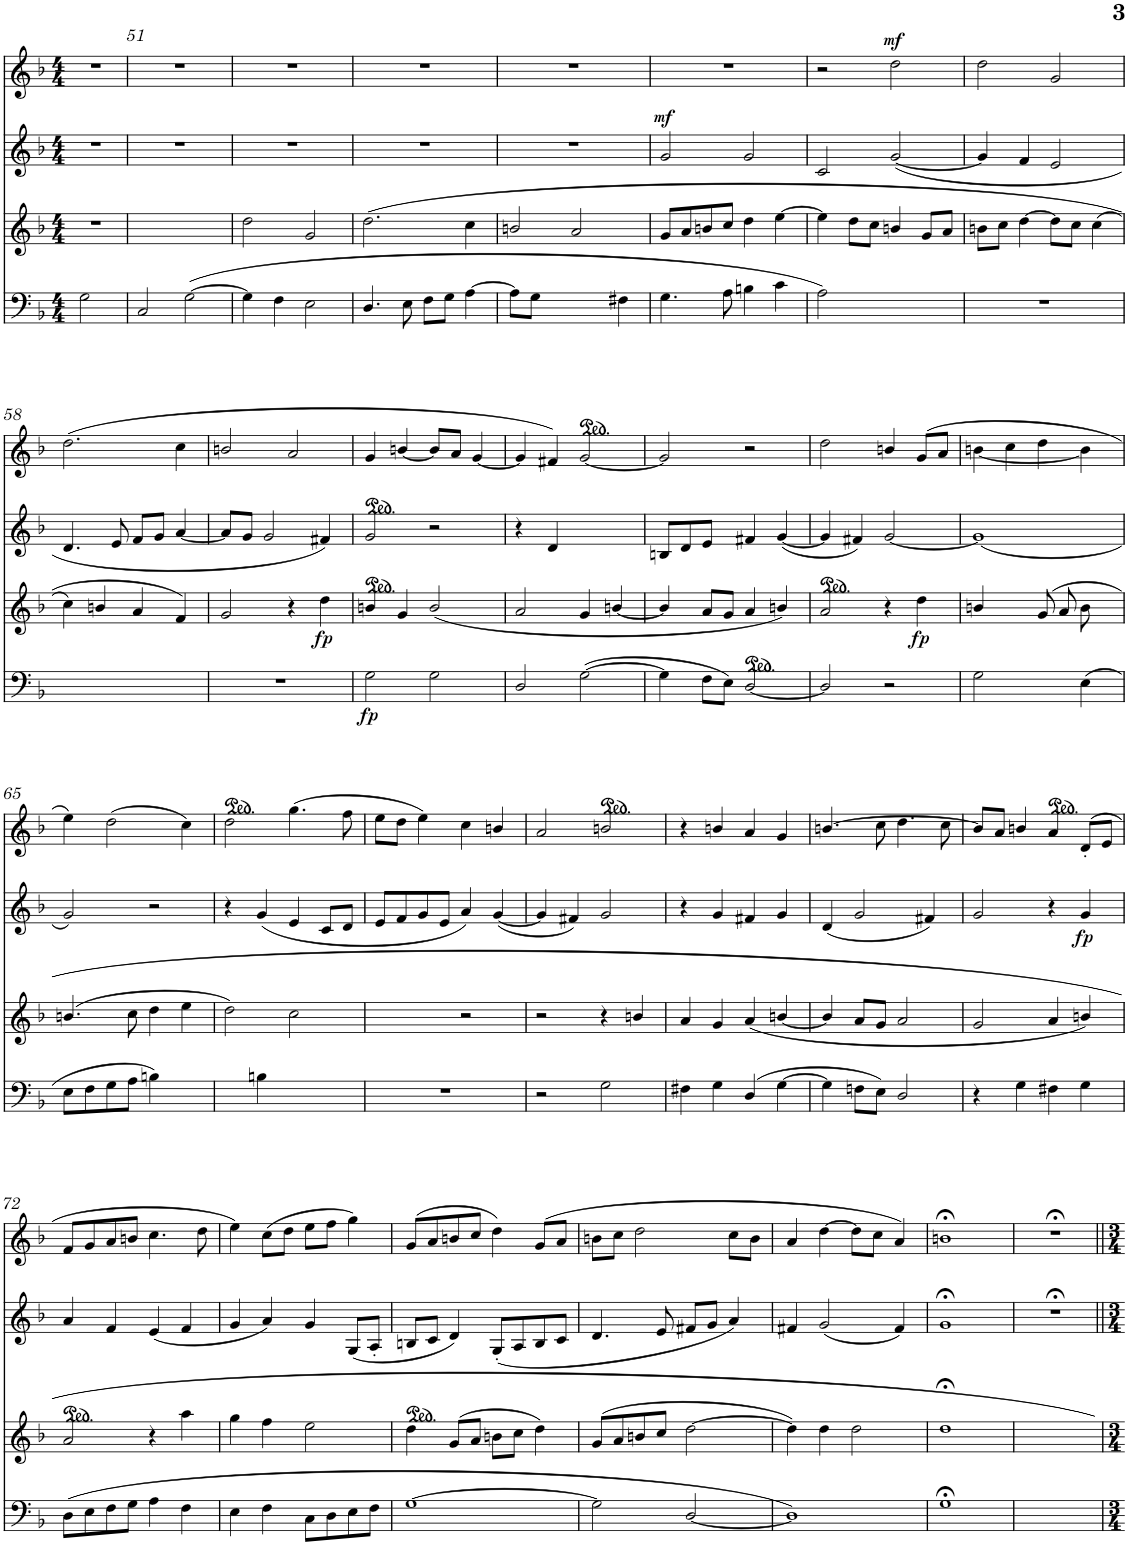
**kern	**dynam	**kern	**dynam	**kern	**dynam	**kern	**dynam
*part4	*part4	*part3	*part3	*part2	*part2	*part1	*part1
*staff4	*staff4	*staff3	*staff3	*staff2	*staff2	*staff1	*staff1
*I"Voice	*	*I"Voice	*	*I"Voice	*	*I"Voice	*
*I'V	*	*I'V	*	*I'V	*	*I'V	*
!!LO:PB:g=z
*clefF4	*	*clefG2	*	*clefG2	*	*clefG2	*
*k[b-]	*	*k[b-]	*	*k[b-]	*	*k[b-]	*
*M4/4	*	*M4/4	*	*M4/4	*	*M4/4	*
=50X1	=50X1	=50X1	=50X1	=50X1	=50X1	=50X1	=50X1
2G\	.	1r	.	1r	.	1r	.
2ryy	.	.	.	.	.	.	.
=51	=51	=51	=51	=51	=51	=51	=51
2C/	.	1ryy	.	1r	.	1r	.
(>[>2G\	.	.	.	.	.	.	.
=52	=52	=52	=52	=52	=52	=52	=52
4G\]	.	2dd\	.	1r	.	1r	.
4F\	.	.	.	.	.	.	.
2E\	.	2g/	.	.	.	.	.
=53	=53	=53	=53	=53	=53	=53	=53
4.D/	.	(>2.dd\	.	1r	.	1r	.
8E\	.	.	.	.	.	.	.
8F\L	.	.	.	.	.	.	.
8G\J	.	.	.	.	.	.	.
[>4A\	.	4cc\	.	.	.	.	.
=54	=54	=54	=54	=54	=54	=54	=54
8A\L]	.	2bn/	.	1r	.	1r	.
8G\J	.	.	.	.	.	.	.
2.ryy	.	.	.	.	.	.	.
.	.	2a/	.	.	.	.	.
4F#X\	.	4ryy	.	4ryy	.	4ryy	.
=55	=55	=55	=55	=55	=55	=55	=55
!	!	!	!	!	!LO:DY:a	!	!
4.G\	.	8g/L	.	2g/	mf	1r	.
.	.	8a/	.	.	.	.	.
.	.	8bn/	.	.	.	.	.
8A\	.	8cc/J	.	.	.	.	.
4Bn\	.	4dd\	.	2g/	.	.	.
4c\	.	[>4ee\	.	.	.	.	.
=56	=56	=56	=56	=56	=56	=56	=56
2A\)	.	4ee\]	.	2c/	.	2r	.
.	.	8dd\L	.	.	.	.	.
.	.	8cc\J	.	.	.	.	.
!	!	!	!	!	!	!	!LO:DY:a
2ryy	.	4bn/	.	(<[<2g/	.	2dd\	mf
.	.	8g/L	.	.	.	.	.
.	.	8a/J	.	.	.	.	.
=57	=57	=57	=57	=57	=57	=57	=57
1r	.	8bn\L	.	4g/]	.	2dd\	.
.	.	8cc\J	.	.	.	.	.
.	.	[>4dd\	.	4f/	.	.	.
.	.	8dd\L]	.	2e/	.	2g/	.
.	.	8cc\J	.	.	.	.	.
.	.	(>4cc\	.	.	.	.	.
!!LO:LB:g=z
=58	=58	=58	=58	=58	=58	=58	=58
1ryy	.	4cc\)	.	4.d/	.	(>2.dd\	.
.	.	4bn/	.	.	.	.	.
.	.	.	.	8e/	.	.	.
.	.	4a/	.	8f/L	.	.	.
.	.	.	.	8g/J	.	.	.
.	.	4f/)	.	[<4a/	.	4cc\	.
=59	=59	=59	=59	=59	=59	=59	=59
1r	.	2g/	.	8a/L]	.	2bn/	.
.	.	.	.	8g/J	.	.	.
.	.	.	.	2g/	.	.	.
.	.	4r	.	.	.	2a/	.
!	!	!	!LO:DY:b	!	!	!	!
.	.	4dd\	fp	4f#X/)	.	.	.
=60	=60	=60	=60	=60	=60	=60	=60
!	!LO:DY:b	!	!	!	!	!	!
2G\	fp	4bn/	.	2g/	.	4g/	.
.	.	4g/	.	.	.	[<4bn/	.
2G\	.	(<2b/	.	2r	.	8b/L]	.
.	.	.	.	.	.	8a/J	.
.	.	.	.	.	.	[<4g/	.
=61	=61	=61	=61	=61	=61	=61	=61
2D/	.	2a/	.	4r	.	4g/]	.
.	.	.	.	4d/	.	4f#X/)	.
(>[>2G\	.	4g/	.	2ryy	.	[<2g/	.
.	.	[<4bn/	.	.	.	.	.
=62	=62	=62	=62	=62	=62	=62	=62
4G\]	.	4b/]	.	8Bn/L	.	2g/]	.
.	.	.	.	8d/	.	.	.
8F\L	.	8a/L	.	8e/J	.	.	.
8E\J)	.	8g/J	.	8ryy	.	.	.
[<2D/	.	4a/	.	4f#X/	.	2r	.
.	.	4bn/)	.	(<[<4g/	.	.	.
=63	=63	=63	=63	=63	=63	=63	=63
2D/]	.	2a/	.	4g/]	.	2dd\	.
.	.	.	.	4f#X/)	.	.	.
2r	.	4r	.	[<2g/	.	4bn/	.
!	!	!	!LO:DY:b	!	!	!	!
.	.	4dd\	fp	.	.	(>8g/L	.
.	.	.	.	.	.	8a/J	.
=64	=64	=64	=64	=64	=64	=64	=64
2G\	.	4bn/	.	(<1g]	.	[<4bn\	.
.	.	4ryy	.	.	.	4cc\	.
4ryy	.	8g/	.	.	.	4dd\	.
.	.	8a/	.	.	.	.	.
(>4E\	.	8b\	.	.	.	4b\]	.
.	.	8ryy	.	.	.	.	.
!!LO:LB:g=z
=65	=65	=65	=65	=65	=65	=65	=65
8E\L	.	(>4.bn/	.	2g/)	.	4ee\)	.
8F\	.	.	.	.	.	.	.
8G\	.	.	.	.	.	(>2dd\	.
8A\J	.	8cc\	.	.	.	.	.
4Bn\)	.	4dd\	.	2r	.	.	.
4ryy	.	4ee\	.	.	.	4cc\)	.
=66	=66	=66	=66	=66	=66	=66	=66
4ryy	.	2dd\)	.	4r	.	2dd\	.
4Bn\	.	.	.	(<4g/	.	.	.
2ryy	.	2cc\	.	4e/	.	(>4.gg\	.
.	.	.	.	8c/L	.	.	.
.	.	.	.	8d/J	.	8ff\	.
=67	=67	=67	=67	=67	=67	=67	=67
1r	.	2ryy	.	8e/L	.	8ee\L	.
.	.	.	.	8f/	.	8dd\J	.
.	.	.	.	8g/	.	4ee\)	.
.	.	.	.	8e/J	.	.	.
.	.	2r	.	4a/)	.	4cc\	.
.	.	.	.	(<[<4g/	.	4bn/	.
=68	=68	=68	=68	=68	=68	=68	=68
2r	.	2r	.	4g/]	.	2a/	.
.	.	.	.	4f#X/)	.	.	.
2G\	.	4r	.	2g/	.	2bn/	.
.	.	4bn/	.	.	.	.	.
=69	=69	=69	=69	=69	=69	=69	=69
4F#X\	.	4a/	.	4r	.	4r	.
4G\	.	4g/	.	4g/	.	4bn/	.
(>4D/	.	(<4a/	.	4f#X/	.	4a/	.
[>4G\	.	[<4bn/	.	4g/	.	4g/	.
=70	=70	=70	=70	=70	=70	=70	=70
4G\]	.	4b/]	.	(<4d/	.	[>4.bn/	.
8Fn\L	.	8a/L	.	2g/	.	.	.
8E\J)	.	8g/J	.	.	.	8cc\	.
2D/	.	2a/	.	.	.	4.dd\	.
.	.	.	.	4f#X/)	.	.	.
.	.	.	.	.	.	8cc\	.
=71	=71	=71	=71	=71	=71	=71	=71
4r	.	2g/	.	2g/	.	8b/L]	.
.	.	.	.	.	.	8a/J	.
4G\	.	.	.	.	.	4bn/	.
4F#X\	.	4a/	.	4r	.	4a/	.
!	!	!	!	!	!LO:DY:b	!	!
4G\	.	4bn/)	.	4g/	fp	(>8d'/L	.
.	.	.	.	.	.	8e/J	.
!!LO:LB:g=z
=72	=72	=72	=72	=72	=72	=72	=72
(>8D\L	.	2a/	.	4a/	.	8f/L	.
8E\	.	.	.	.	.	8g/	.
8F\	.	.	.	4f/	.	8a/	.
8G\J	.	.	.	.	.	8bn/J	.
4A\	.	4r	.	(<4e/	.	4.cc\	.
4F\	.	4aa\	.	4f/	.	.	.
.	.	.	.	.	.	8dd\	.
=73	=73	=73	=73	=73	=73	=73	=73
4E\	.	4gg\	.	4g/	.	4ee\)	.
4F\	.	4ff\	.	4a/)	.	(>8cc\L	.
.	.	.	.	.	.	8dd\J	.
8C\L	.	2ee\	.	4g/	.	8ee\L	.
8D\	.	.	.	.	.	8ff\J	.
8E\	.	.	.	(<8G/L	.	4gg\)	.
8F\J	.	.	.	8A'/J	.	.	.
=74	=74	=74	=74	=74	=74	=74	=74
[>1G	.	4dd\	.	8Bn/L	.	(>8g/L	.
.	.	.	.	8c/J	.	8a/	.
.	.	(>8g/L	.	4d/)	.	8bn/	.
.	.	8a/J	.	.	.	8cc/J	.
.	.	8bn\L	.	(<8G'/L	.	4dd\)	.
.	.	8cc\J	.	8A/	.	.	.
.	.	4dd\)	.	8B/	.	(>8g/L	.
.	.	.	.	8c/J	.	8a/J	.
=75	=75	=75	=75	=75	=75	=75	=75
2G\]	.	(>8g/L	.	4.d/	.	8bn\L	.
.	.	8a/	.	.	.	8cc\J	.
.	.	8bn/	.	.	.	2dd\	.
.	.	8cc/J	.	8e/	.	.	.
[<2D/	.	[>2dd\	.	8f#X/L	.	.	.
.	.	.	.	8g/J	.	.	.
.	.	.	.	4a/)	.	8cc\L	.
.	.	.	.	.	.	8b\J	.
=76	=76	=76	=76	=76	=76	=76	=76
1D])	.	4dd\])	.	4f#X/	.	4a/	.
.	.	4dd\	.	(<2g/	.	[>4dd\	.
.	.	2dd\	.	.	.	8dd\L]	.
.	.	.	.	.	.	8cc\J	.
.	.	.	.	4f#/)	.	4a/)	.
=77	=77	=77	=77	=77	=77	=77	=77
1G;<	.	1dd;<	.	1g;<	.	1bn;<	.
=78	=78	=78	=78	=78	=78	=78	=78
1ryy	.	1ryy	.	1r;<	.	1r;<	.
=||	=||	=||	=||	=||	=||	=||	=||
*-	*-	*-	*-	*-	*-	*-	*-
